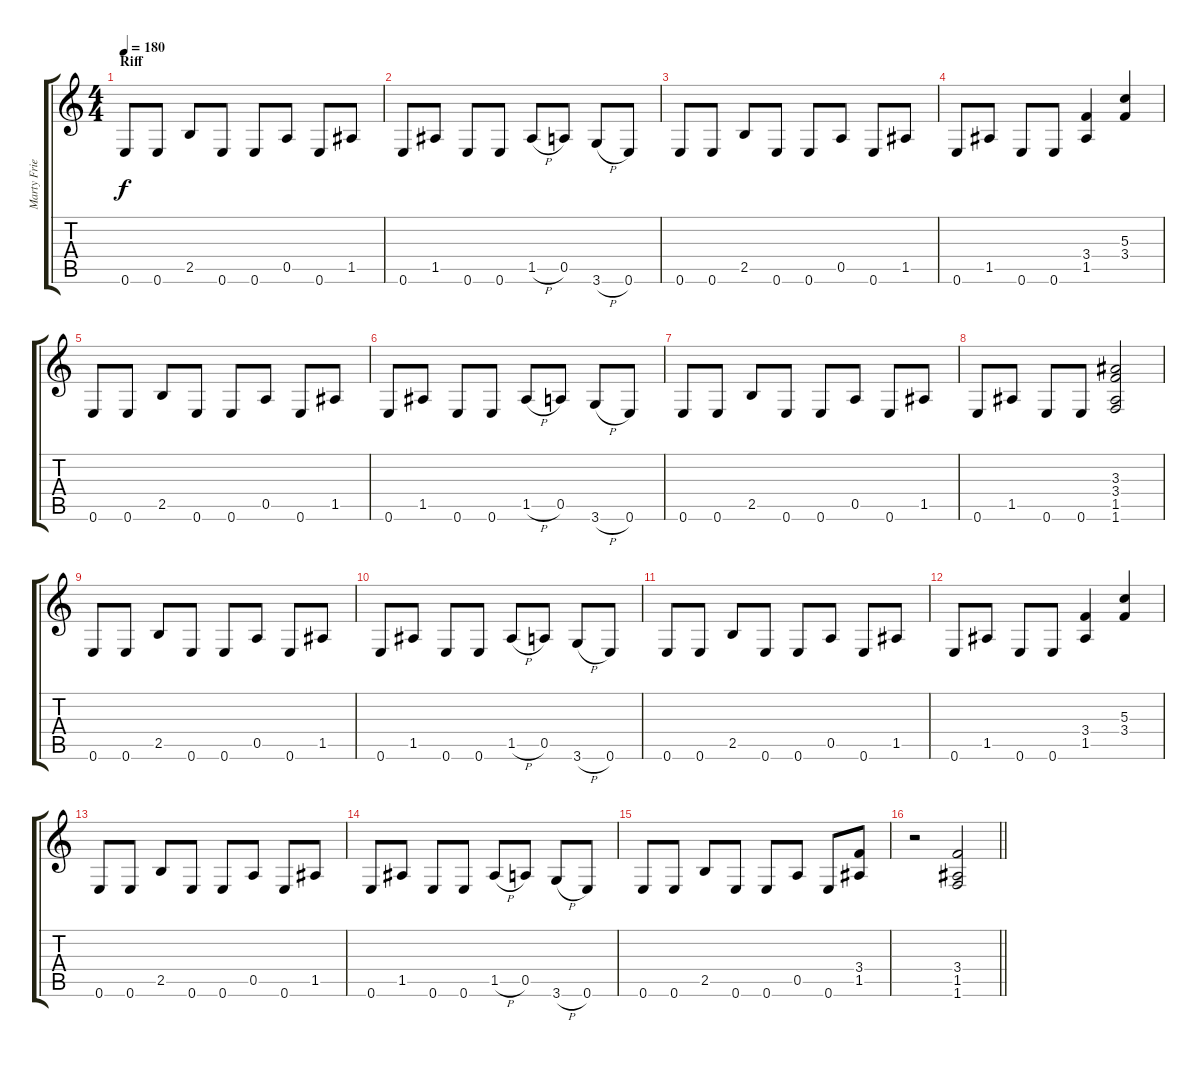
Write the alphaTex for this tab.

\track ("Marty Friedman" "Marty Frie") {instrument distortionguitar}
\staff {score tabs}
\tuning (E4 B3 G3 D3 A2 E2) {hide}
\ts (4 4)
\section ("" "Riff")
\tempo 180
\clef g2
\ks c
0.6.8{dy f} 0.6.8 2.5.8 0.6.8 0.6.8 0.5.8 0.6.8 1.5.8 |
0.6.8 1.5.8 0.6.8 0.6.8 1.5{h}.8 0.5.8 3.6{h}.8 0.6.8 |
0.6.8 0.6.8 2.5.8 0.6.8 0.6.8 0.5.8 0.6.8 1.5.8 |
0.6.8 1.5.8 0.6.8 0.6.8 (3.4 1.5).4 (5.3 3.4).4 |
0.6.8 0.6.8 2.5.8 0.6.8 0.6.8 0.5.8 0.6.8 1.5.8 |
0.6.8 1.5.8 0.6.8 0.6.8 1.5{h}.8 0.5.8 3.6{h}.8 0.6.8 |
0.6.8 0.6.8 2.5.8 0.6.8 0.6.8 0.5.8 0.6.8 1.5.8 |
0.6.8 1.5.8 0.6.8 0.6.8 (3.3 3.4 1.5 1.6).2 |
0.6.8 0.6.8 2.5.8 0.6.8 0.6.8 0.5.8 0.6.8 1.5.8 |
0.6.8 1.5.8 0.6.8 0.6.8 1.5{h}.8 0.5.8 3.6{h}.8 0.6.8 |
0.6.8 0.6.8 2.5.8 0.6.8 0.6.8 0.5.8 0.6.8 1.5.8 |
0.6.8 1.5.8 0.6.8 0.6.8 (3.4 1.5).4 (5.3 3.4).4 |
0.6.8 0.6.8 2.5.8 0.6.8 0.6.8 0.5.8 0.6.8 1.5.8 |
0.6.8 1.5.8 0.6.8 0.6.8 1.5{h}.8 0.5.8 3.6{h}.8 0.6.8 |
0.6.8 0.6.8 2.5.8 0.6.8 0.6.8 0.5.8 0.6.8 (3.4 1.5).8 |
\barLineRight lightlight
r.2 (3.4 1.5 1.6).2
